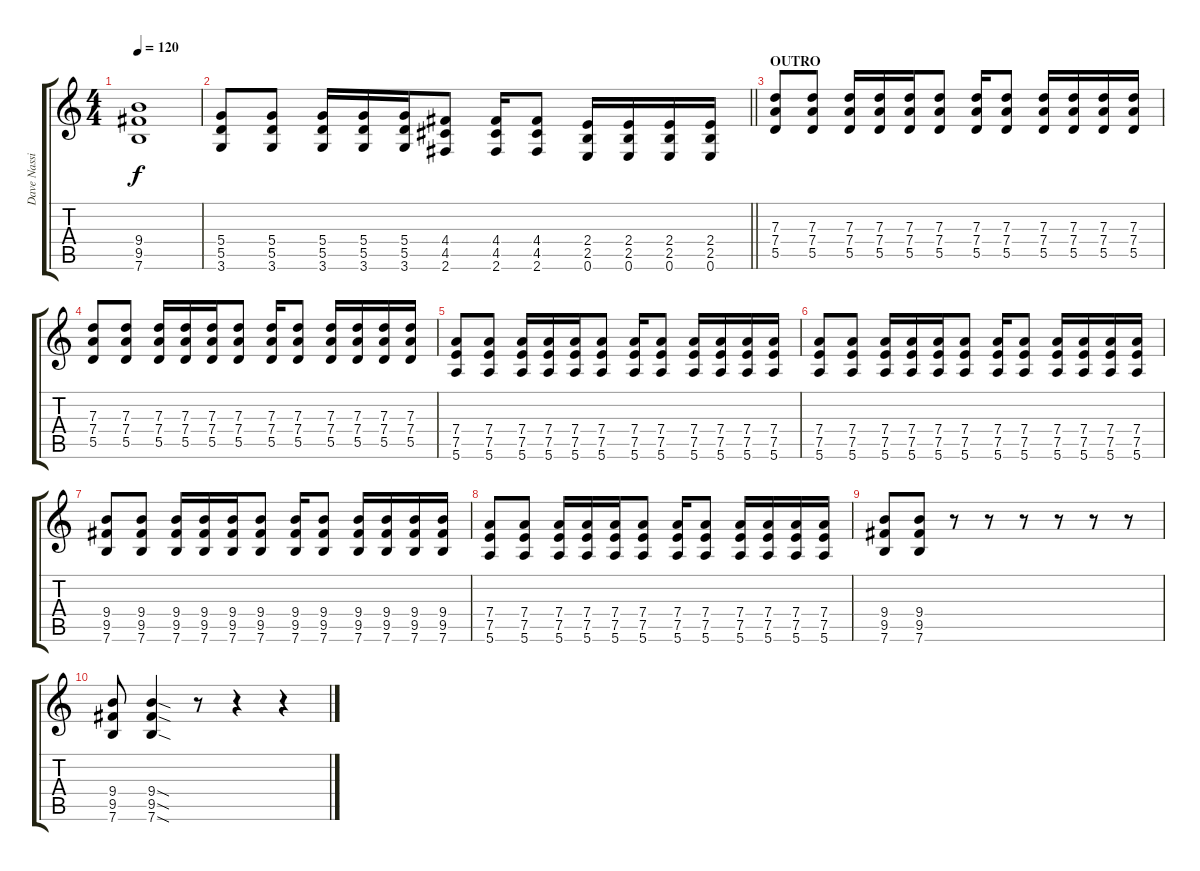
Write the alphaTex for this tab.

\track ("Dave Nassie" "Dave Nassi") {instrument distortionguitar}
\staff {score tabs}
\tuning (E4 B3 G3 D3 A2 E2) {hide}
\ts (4 4)
\tempo 120
\clef g2
\ks c
(9.4 9.5 7.6).1{dy f} |
\barLineRight lightlight
(5.4 5.5 3.6).8 (5.4 5.5 3.6).8 (5.4 5.5 3.6).16 (5.4 5.5 3.6).16 (5.4 5.5 3.6).16 (4.4 4.5 2.6).8 (4.4 4.5 2.6).16 (4.4 4.5 2.6).8 (2.4 2.5 0.6).16 (2.4 2.5 0.6).16 (2.4 2.5 0.6).16 (2.4 2.5 0.6).16 |
\section ("" "OUTRO")
(7.3 7.4 5.5).8 (7.3 7.4 5.5).8 (7.3 7.4 5.5).16 (7.3 7.4 5.5).16 (7.3 7.4 5.5).16 (7.3 7.4 5.5).8 (7.3 7.4 5.5).16 (7.3 7.4 5.5).8 (7.3 7.4 5.5).16 (7.3 7.4 5.5).16 (7.3 7.4 5.5).16 (7.3 7.4 5.5).16 |
(7.3 7.4 5.5).8 (7.3 7.4 5.5).8 (7.3 7.4 5.5).16 (7.3 7.4 5.5).16 (7.3 7.4 5.5).16 (7.3 7.4 5.5).8 (7.3 7.4 5.5).16 (7.3 7.4 5.5).8 (7.3 7.4 5.5).16 (7.3 7.4 5.5).16 (7.3 7.4 5.5).16 (7.3 7.4 5.5).16 |
(7.4 7.5 5.6).8 (7.4 7.5 5.6).8 (7.4 7.5 5.6).16 (7.4 7.5 5.6).16 (7.4 7.5 5.6).16 (7.4 7.5 5.6).8 (7.4 7.5 5.6).16 (7.4 7.5 5.6).8 (7.4 7.5 5.6).16 (7.4 7.5 5.6).16 (7.4 7.5 5.6).16 (7.4 7.5 5.6).16 |
(7.4 7.5 5.6).8 (7.4 7.5 5.6).8 (7.4 7.5 5.6).16 (7.4 7.5 5.6).16 (7.4 7.5 5.6).16 (7.4 7.5 5.6).8 (7.4 7.5 5.6).16 (7.4 7.5 5.6).8 (7.4 7.5 5.6).16 (7.4 7.5 5.6).16 (7.4 7.5 5.6).16 (7.4 7.5 5.6).16 |
(9.4 9.5 7.6).8 (9.4 9.5 7.6).8 (9.4 9.5 7.6).16 (9.4 9.5 7.6).16 (9.4 9.5 7.6).16 (9.4 9.5 7.6).8 (9.4 9.5 7.6).16 (9.4 9.5 7.6).8 (9.4 9.5 7.6).16 (9.4 9.5 7.6).16 (9.4 9.5 7.6).16 (9.4 9.5 7.6).16 |
(7.4 7.5 5.6).8 (7.4 7.5 5.6).8 (7.4 7.5 5.6).16 (7.4 7.5 5.6).16 (7.4 7.5 5.6).16 (7.4 7.5 5.6).8 (7.4 7.5 5.6).16 (7.4 7.5 5.6).8 (7.4 7.5 5.6).16 (7.4 7.5 5.6).16 (7.4 7.5 5.6).16 (7.4 7.5 5.6).16 |
(9.4 9.5 7.6).8 (9.4 9.5 7.6).8 r.8 r.8 r.8 r.8 r.8 r.8 |
(9.4 9.5 7.6).8 (9.4{sod} 9.5{sod} 7.6{sod}).4 r.8 r.4 r.4
